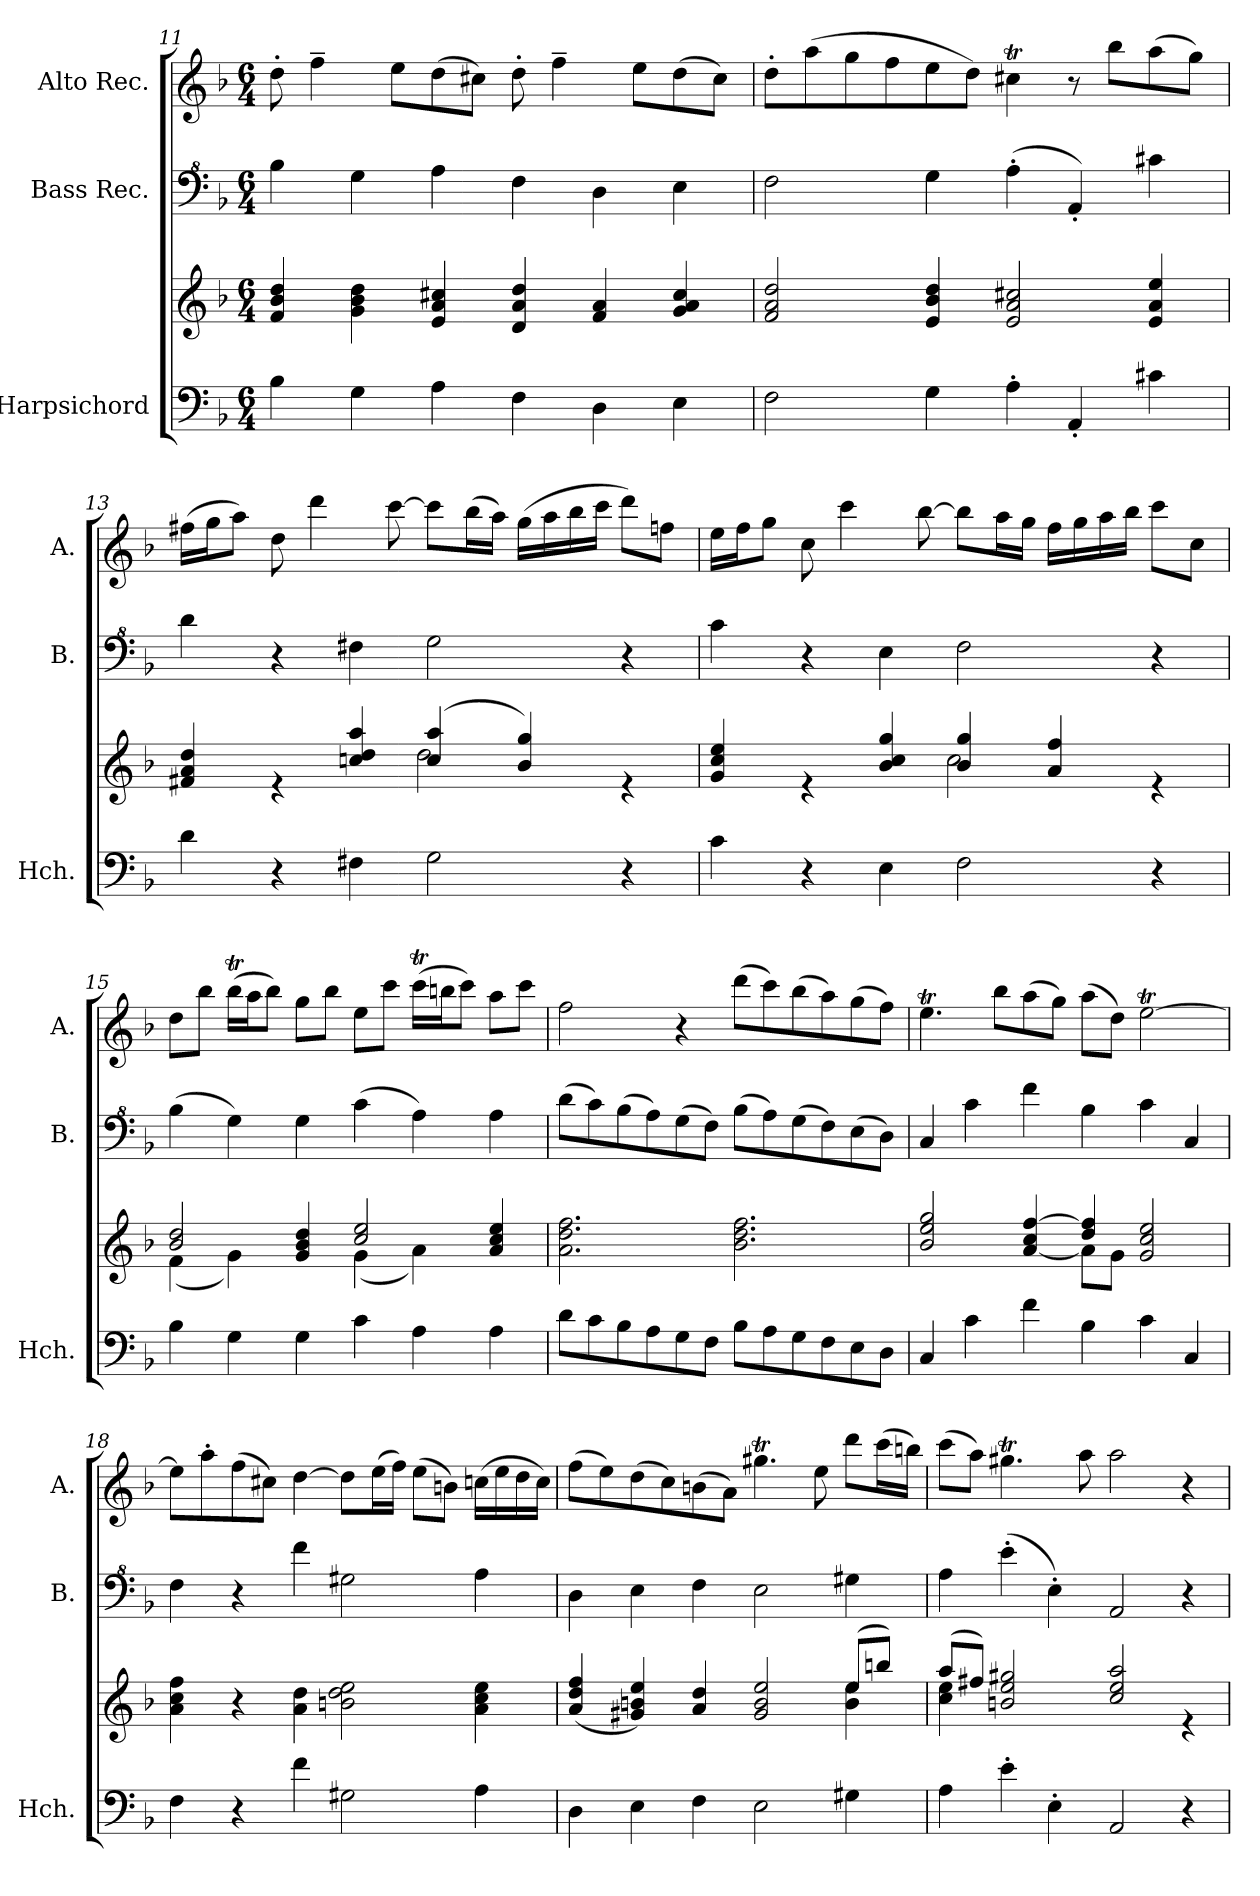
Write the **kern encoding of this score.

**kern	**kern	**kern	**kern
*part3	*part3	*part2	*part1
*staff4	*staff3	*staff2	*staff1
*I"Harpsichord	*	*I"Bass Rec.	*I"Alto Rec.
*I'Hch.	*	*I'B.	*I'A.
*clefF4	*clefG2	*clefF^4	*clefG2
*k[b-]	*k[b-]	*k[b-]	*k[b-]
*M6/4	*M6/4	*M6/4	*M6/4
=11	=11	=11	=11
4B-\	4f/ 4b-/ 4dd/	4b-\	8dd'\
.	.	.	4ff~\
4G\	4g\ 4b-\ 4dd\	4g\	.
.	.	.	8ee\L
4A\	4e/ 4a/ 4cc#X/	4a\	(8dd\
.	.	.	8cc#X\J)
4F\	4d/ 4a/ 4dd/	4f\	8dd'\
.	.	.	4ff~\
4D\	4f/ 4a/	4d\	.
.	.	.	8ee\L
4E\	4g/ 4a/ 4cc#/	4e\	(8dd\
.	.	.	8cc#\J)
=12	=12	=12	=12
2F\	2f/ 2a/ 2dd/	2f\	8dd'\L
.	.	.	(8aa\
.	.	.	8gg\
.	.	.	8ff\
4G\	4e/ 4b-/ 4dd/	4g\	8ee\
.	.	.	8dd\J)
4A'\	2e/ 2a/ 2cc#X/	(4a'\	4cc#Xt\
4AA'/	.	4A'/)	8r
.	.	.	8bb-\L
4c#X\	4e/ 4a/ 4ee/	4cc#X\	(8aa\
.	.	.	8gg\J)
!!LO:LB:g=z
=13	=13	=13	=13
*	*^	*	*
4d\	4f#X/ 4a/ 4dd/	2.ryy	4dd\	(16ff#X\LL
.	.	.	.	16gg\J
.	.	.	.	8aa\J)
4r	4re	.	4r	8dd\
.	.	.	.	4ddd\
4F#X\	4ccn/ 4dd/ 4aa/	.	4f#X\	.
.	.	.	.	[8ccc\
2G\	(4cc/ 4aa/	2dd\	2g\	8ccc\L]
.	.	.	.	(16bb-\L
.	.	.	.	16aa\JJ)
.	4b-/ 4gg/)	.	.	(16gg\LL
.	.	.	.	16aa\
.	.	.	.	16bb-\
.	.	.	.	16ccc\JJ
4r	4re	4ryy	4r	8ddd\L)
.	.	.	.	8ffn\J
=14	=14	=14	=14	=14
4c\	4g/ 4cc/ 4ee/	2.ryy	4cc\	16ee\LL
.	.	.	.	16ff\J
.	.	.	.	8gg\J
4r	4re	.	4r	8cc\
.	.	.	.	4ccc\
4E\	4b-/ 4cc/ 4gg/	.	4e\	.
.	.	.	.	[8bb-\
2F\	4b-/ 4gg/	2cc\	2f\	8bb-\L]
.	.	.	.	16aa\L
.	.	.	.	16gg\JJ
.	4a/ 4ff/	.	.	16ff\LL
.	.	.	.	16gg\
.	.	.	.	16aa\
.	.	.	.	16bb-\JJ
4r	4re	4ryy	4r	8ccc\L
.	.	.	.	8cc\J
=15	=15	=15	=15	=15
4B-\	2b-/ 2dd/	(>4f\	(4b-\	8dd\L
.	.	.	.	8bb-\J
4G\	.	4g\)	4g\)	(16bb-T\LL
.	.	.	.	16aa\J
.	.	.	.	8bb-\J)
4G\	4g/ 4b-/ 4dd/	4ryy	4g\	8gg\L
.	.	.	.	8bb-\J
4c\	2cc/ 2ee/	(>4g\	(4cc\	8ee\L
.	.	.	.	8ccc\J
4A\	.	4a\)	4a\)	(16cccT\LL
.	.	.	.	16bbn\J
.	.	.	.	8ccc\J)
4A\	4a/ 4cc/ 4ee/	4ryy	4a\	8aa\L
.	.	.	.	8ccc\J
*	*v	*v	*	*
=16	=16	=16	=16
8d\L	2.a\ 2.dd\ 2.ff\	(8dd\L	2ff\
8c\	.	8cc\)	.
8B-\	.	(8b-\	.
8A\	.	8a\)	.
8G\	.	(8g\	4r
8F\J	.	8f\J)	.
8B-\L	2.b-\ 2.dd\ 2.ff\	(8b-\L	(8ddd\L
8A\	.	8a\)	8ccc\)
8G\	.	(8g\	(8bb-\
8F\	.	8f\)	8aa\)
8E\	.	(8e\	(8gg\
8D\J	.	8d\J)	8ff\J)
=17	=17	=17	=17
*	*^	*	*
4C/	2b-/ 2ee/ 2gg/	2.ryy	4c/	4.eet\
4c\	.	.	4cc\	.
.	.	.	.	8bb-\L
4f\	[4a/ 4cc/ [4ff/	.	4ff\	(8aa\
.	.	.	.	8gg\J)
4B-\	4dd/ 4ff/]	8a\L]	4b-\	(8aa\L
.	.	8g\J	.	8dd\J)
4c\	2g/ 2cc/ 2ee/	2ryy	4cc\	[2eet\
4C/	.	.	4c/	.
*	*v	*v	*	*
!!LO:LB:g=z
=18	=18	=18	=18
4F\	4a\ 4cc\ 4ff\	4f\	8ee\L]
.	.	.	8aa'\
4r	4r	4r	(8ff\
.	.	.	8cc#X\J)
4f\	4a\ 4dd\	4ff\	[4dd\
2G#X\	2bn\ 2dd\ 2ee\	2g#X\	8dd\L]
.	.	.	(16ee\L
.	.	.	16ff\JJ)
.	.	.	(8ee\L
.	.	.	8bn\J)
4A\	4a\ 4cc\ 4ee\	4a\	(16ccn\LL
.	.	.	16ee\
.	.	.	16dd\
.	.	.	16cc\JJ)
=19	=19	=19	=19
*	*^	*	*
4D\	(4a/ 4dd/ 4ff/	4ryy	4d\	(8ff\L
.	.	.	.	8ee\)
*	*v	*v	*	*
4E\	4g#X/ 4bn/ 4ee/)	4e\	(8dd\
.	.	.	8cc\)
4F\	4a/ 4dd/	4f\	(8bn\
.	.	.	8a\J)
2E\	2g#/ 2b/ 2ee/	2e\	4.gg#Xt\
.	.	.	8ee\
*	*^	*	*
4G#X\	(8ee/L	4b\ 4ee\	4g#X\	8ddd\L
.	8bbn/J)	.	.	(16ccc\L
.	.	.	.	16bbn\JJ)
=20	=20	=20	=20	=20
4A\	(8aa/L	4cc\ 4ee\	4a\	(8ccc\L
.	8ff#X/J)	.	.	8aa\J)
4e'\	2bn/ 2ee/ 2gg#X/	1ryy	(4ee'\	4.gg#Xt\
4E'\	.	.	4e'\)	.
.	.	.	.	8aa\
2AA/	2cc/ 2ee/ 2aa/	.	2A/	2aa\
4r	4re	4ryy	4r	4r
*	*v	*v	*	*
=	=	=	=
*-	*-	*-	*-
